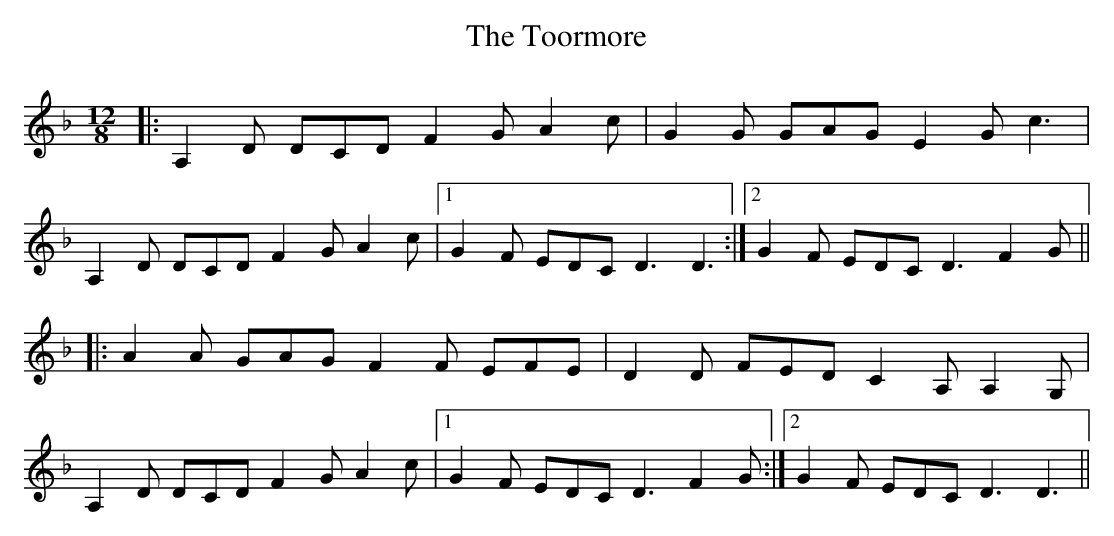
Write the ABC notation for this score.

X:1
T: The Toormore
M: 12/8
L: 1/8
K: Dmin
|:A,2D DCD F2 G A2 c |G2 G GAG E2G c3|
A,2D DCD F2 G A2 c|1 G2F EDC D3D3:|2 G2F EDC D3 F2G ||
|:A2A GAG F2F EFE |D2D 3FED C2A, A,2G, |
A,2D DCD F2G A2c|1 G2F EDC D3 F2G :|2 G2F EDC D3D3 ||
